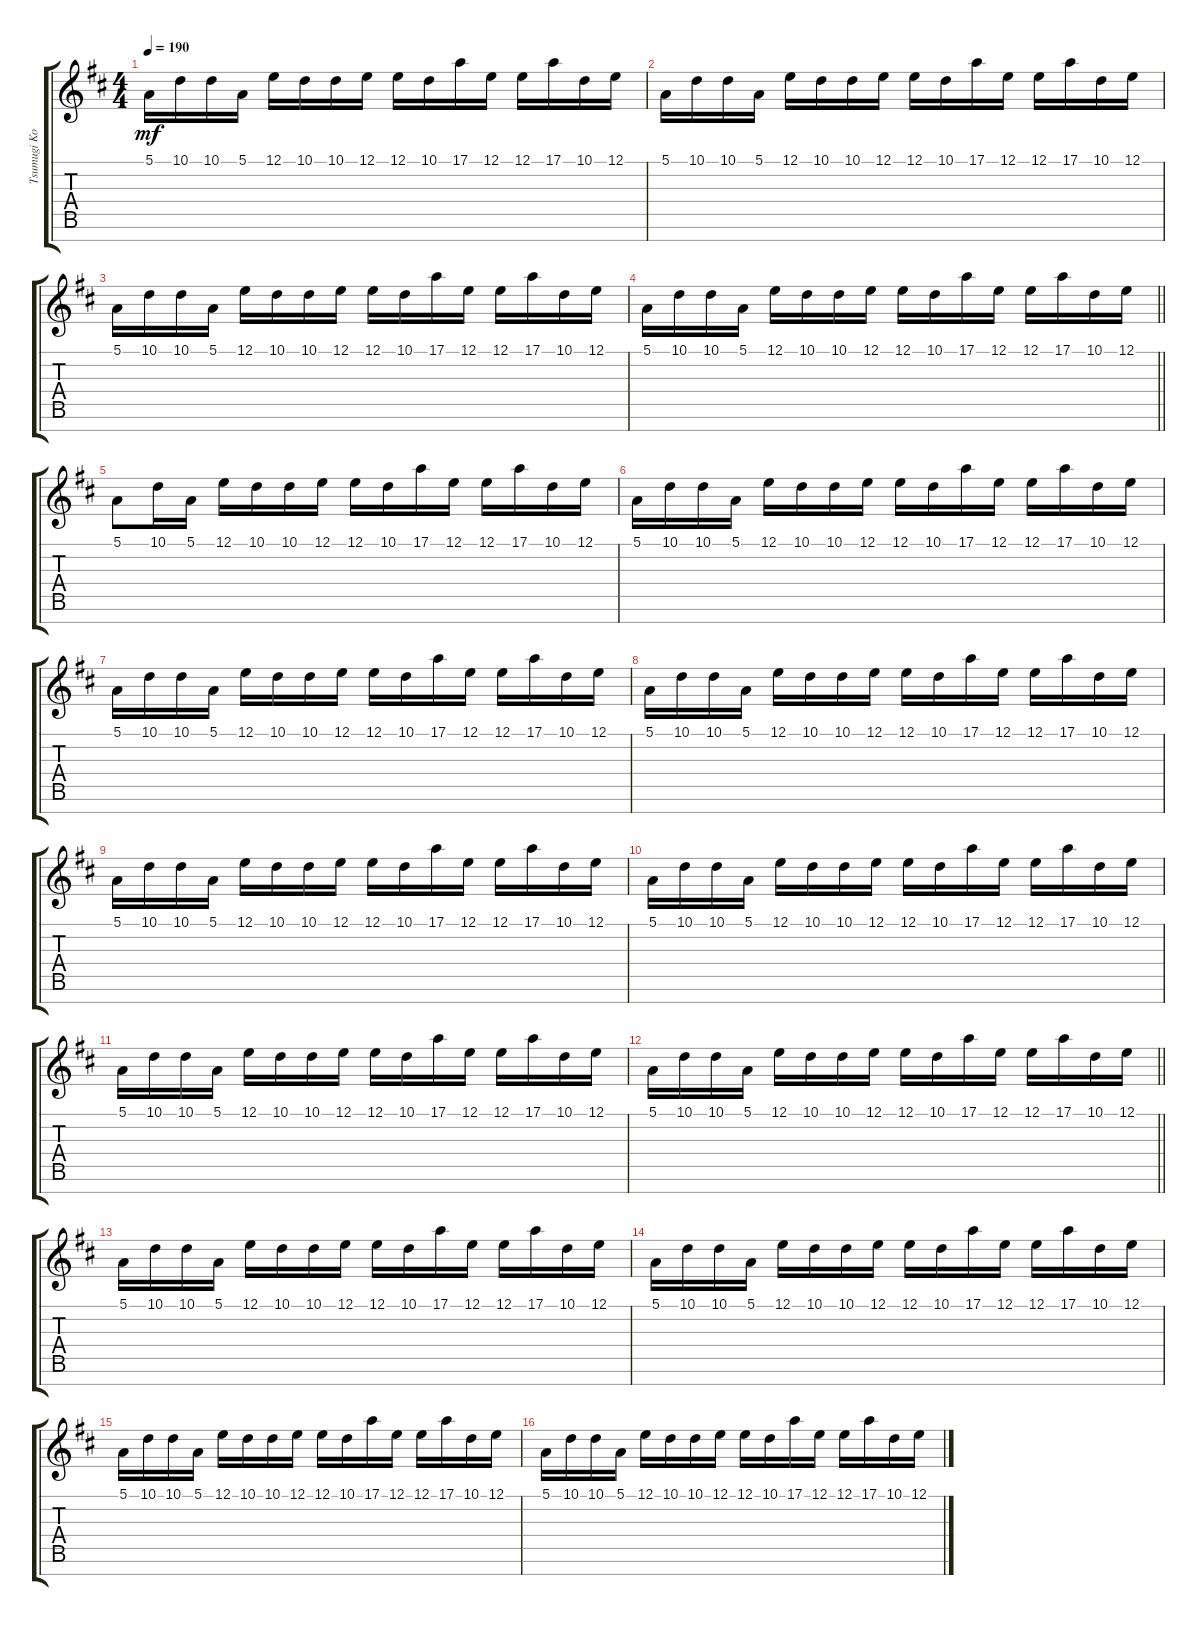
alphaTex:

\track ("Tsumugi Kotobuki (Sequence-I)" "Tsumugi Ko") {instrument lead1square}
\staff {score tabs}
\tuning (E4 B3 G3 D3 A2 E2 B1) {hide}
\ts (4 4)
\tempo 190
\clef g2
\ks d
5.1.16{dy mf} 10.1.16 10.1.16 5.1.16 12.1.16 10.1.16 10.1.16 12.1.16 12.1.16 10.1.16 17.1.16 12.1.16 12.1.16 17.1.16 10.1.16 12.1.16 |
5.1.16 10.1.16 10.1.16 5.1.16 12.1.16 10.1.16 10.1.16 12.1.16 12.1.16 10.1.16 17.1.16 12.1.16 12.1.16 17.1.16 10.1.16 12.1.16 |
5.1.16 10.1.16 10.1.16 5.1.16 12.1.16 10.1.16 10.1.16 12.1.16 12.1.16 10.1.16 17.1.16 12.1.16 12.1.16 17.1.16 10.1.16 12.1.16 |
\barLineRight lightlight
5.1.16 10.1.16 10.1.16 5.1.16 12.1.16 10.1.16 10.1.16 12.1.16 12.1.16 10.1.16 17.1.16 12.1.16 12.1.16 17.1.16 10.1.16 12.1.16 |
\section ("" "")
5.1.8 10.1.16 5.1.16 12.1.16 10.1.16 10.1.16 12.1.16 12.1.16 10.1.16 17.1.16 12.1.16 12.1.16 17.1.16 10.1.16 12.1.16 |
5.1.16 10.1.16 10.1.16 5.1.16 12.1.16 10.1.16 10.1.16 12.1.16 12.1.16 10.1.16 17.1.16 12.1.16 12.1.16 17.1.16 10.1.16 12.1.16 |
5.1.16 10.1.16 10.1.16 5.1.16 12.1.16 10.1.16 10.1.16 12.1.16 12.1.16 10.1.16 17.1.16 12.1.16 12.1.16 17.1.16 10.1.16 12.1.16 |
5.1.16 10.1.16 10.1.16 5.1.16 12.1.16 10.1.16 10.1.16 12.1.16 12.1.16 10.1.16 17.1.16 12.1.16 12.1.16 17.1.16 10.1.16 12.1.16 |
5.1.16 10.1.16 10.1.16 5.1.16 12.1.16 10.1.16 10.1.16 12.1.16 12.1.16 10.1.16 17.1.16 12.1.16 12.1.16 17.1.16 10.1.16 12.1.16 |
5.1.16 10.1.16 10.1.16 5.1.16 12.1.16 10.1.16 10.1.16 12.1.16 12.1.16 10.1.16 17.1.16 12.1.16 12.1.16 17.1.16 10.1.16 12.1.16 |
5.1.16 10.1.16 10.1.16 5.1.16 12.1.16 10.1.16 10.1.16 12.1.16 12.1.16 10.1.16 17.1.16 12.1.16 12.1.16 17.1.16 10.1.16 12.1.16 |
\barLineRight lightlight
5.1.16 10.1.16 10.1.16 5.1.16 12.1.16 10.1.16 10.1.16 12.1.16 12.1.16 10.1.16 17.1.16 12.1.16 12.1.16 17.1.16 10.1.16 12.1.16 |
\section ("" "")
5.1.16 10.1.16 10.1.16 5.1.16 12.1.16 10.1.16 10.1.16 12.1.16 12.1.16 10.1.16 17.1.16 12.1.16 12.1.16 17.1.16 10.1.16 12.1.16 |
5.1.16 10.1.16 10.1.16 5.1.16 12.1.16 10.1.16 10.1.16 12.1.16 12.1.16 10.1.16 17.1.16 12.1.16 12.1.16 17.1.16 10.1.16 12.1.16 |
5.1.16 10.1.16 10.1.16 5.1.16 12.1.16 10.1.16 10.1.16 12.1.16 12.1.16 10.1.16 17.1.16 12.1.16 12.1.16 17.1.16 10.1.16 12.1.16 |
5.1.16 10.1.16 10.1.16 5.1.16 12.1.16 10.1.16 10.1.16 12.1.16 12.1.16 10.1.16 17.1.16 12.1.16 12.1.16 17.1.16 10.1.16 12.1.16
